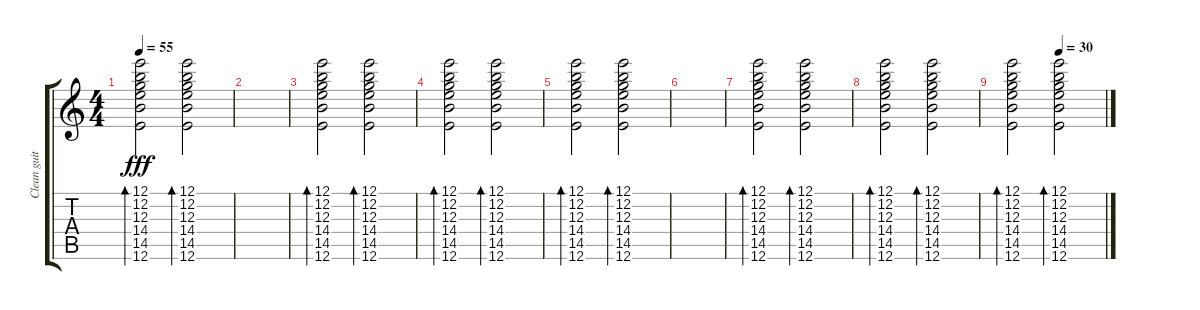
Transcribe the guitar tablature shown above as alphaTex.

\track ("Clean guitar" "Clean guit") {instrument acousticguitarsteel}
\staff {score tabs}
\tuning (E4 B3 G3 D3 A2 E2) {hide}
\ts (4 4)
\tempo 55
\clef g2
\ks c
(12.1 12.2 12.3 14.4 14.5 12.6).2{bd 30 dy fff} (12.1 12.2 12.3 14.4 14.5 12.6).2{bd 30} |
|
(12.1 12.2 12.3 14.4 14.5 12.6).2{bd 30} (12.1 12.2 12.3 14.4 14.5 12.6).2{bd 30} |
(12.1 12.2 12.3 14.4 14.5 12.6).2{bd 30} (12.1 12.2 12.3 14.4 14.5 12.6).2{bd 30} |
(12.1 12.2 12.3 14.4 14.5 12.6).2{bd 30} (12.1 12.2 12.3 14.4 14.5 12.6).2{bd 30} |
|
(12.1 12.2 12.3 14.4 14.5 12.6).2{bd 30} (12.1 12.2 12.3 14.4 14.5 12.6).2{bd 30} |
(12.1 12.2 12.3 14.4 14.5 12.6).2{bd 30} (12.1 12.2 12.3 14.4 14.5 12.6).2{bd 30} |
\tempo (30 0.5104166666666666)
(12.1 12.2 12.3 14.4 14.5 12.6).2{bd 30} (12.1 12.2 12.3 14.4 14.5 12.6).2{bd 30}
